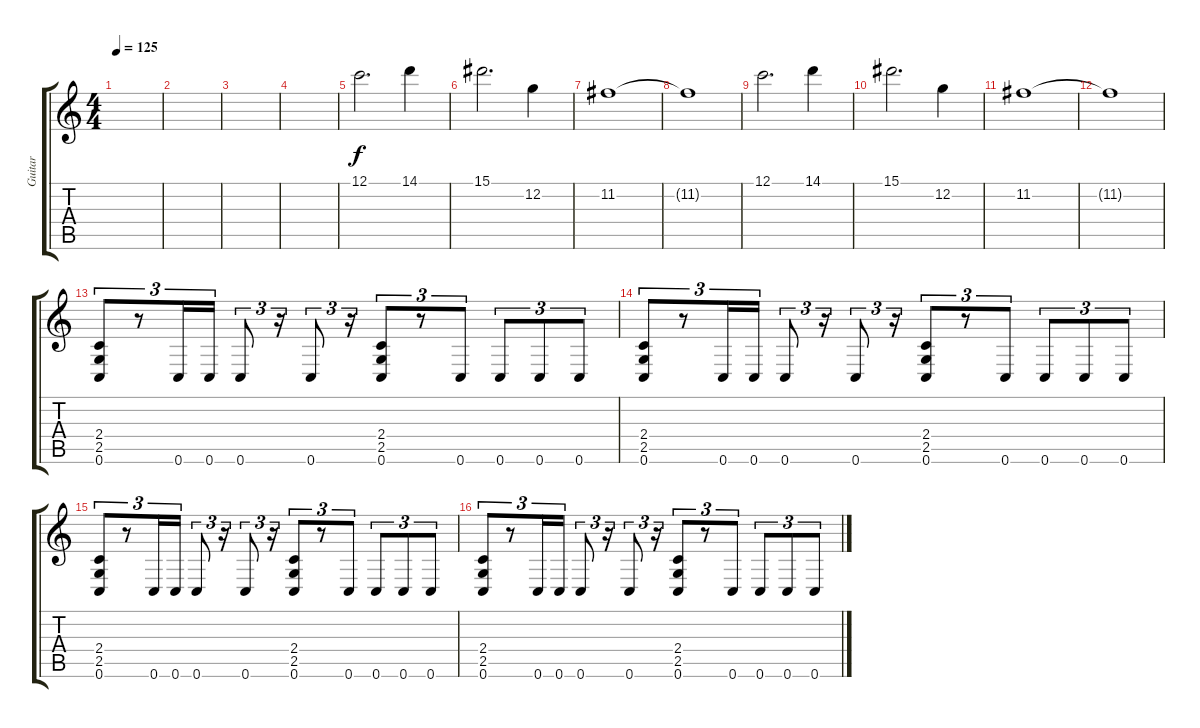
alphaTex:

\track ("Guitar" "Guitar") {instrument distortionguitar}
\staff {score tabs}
\tuning (C4 G3 Eb3 Bb2 F2 C2) {hide}
\ts (4 4)
\tempo 125
\clef g2
\ks c
|
|
|
|
12.1.2{d} 14.1.4 |
15.1.2{d} 12.2.4 |
11.2.1 |
11.2{t}.1 |
12.1.2{d} 14.1.4 |
15.1.2{d} 12.2.4 |
11.2.1 |
11.2{t}.1 |
(2.4 2.5 0.6).8{tu (3 2)} r.8{tu (3 2)} 0.6.16{tu (3 2)} 0.6.16{tu (3 2)} 0.6.8{tu (3 2)} r.16{tu (3 2)} 0.6.8{tu (3 2)} r.16{tu (3 2)} (2.4 2.5 0.6).8{tu (3 2)} r.8{tu (3 2)} 0.6.8{tu (3 2)} 0.6.8{tu (3 2)} 0.6.8{tu (3 2)} 0.6.8{tu (3 2)} |
(2.4 2.5 0.6).8{tu (3 2)} r.8{tu (3 2)} 0.6.16{tu (3 2)} 0.6.16{tu (3 2)} 0.6.8{tu (3 2)} r.16{tu (3 2)} 0.6.8{tu (3 2)} r.16{tu (3 2)} (2.4 2.5 0.6).8{tu (3 2)} r.8{tu (3 2)} 0.6.8{tu (3 2)} 0.6.8{tu (3 2)} 0.6.8{tu (3 2)} 0.6.8{tu (3 2)} |
(2.4 2.5 0.6).8{tu (3 2)} r.8{tu (3 2)} 0.6.16{tu (3 2)} 0.6.16{tu (3 2)} 0.6.8{tu (3 2)} r.16{tu (3 2)} 0.6.8{tu (3 2)} r.16{tu (3 2)} (2.4 2.5 0.6).8{tu (3 2)} r.8{tu (3 2)} 0.6.8{tu (3 2)} 0.6.8{tu (3 2)} 0.6.8{tu (3 2)} 0.6.8{tu (3 2)} |
(2.4 2.5 0.6).8{tu (3 2)} r.8{tu (3 2)} 0.6.16{tu (3 2)} 0.6.16{tu (3 2)} 0.6.8{tu (3 2)} r.16{tu (3 2)} 0.6.8{tu (3 2)} r.16{tu (3 2)} (2.4 2.5 0.6).8{tu (3 2)} r.8{tu (3 2)} 0.6.8{tu (3 2)} 0.6.8{tu (3 2)} 0.6.8{tu (3 2)} 0.6.8{tu (3 2)}
